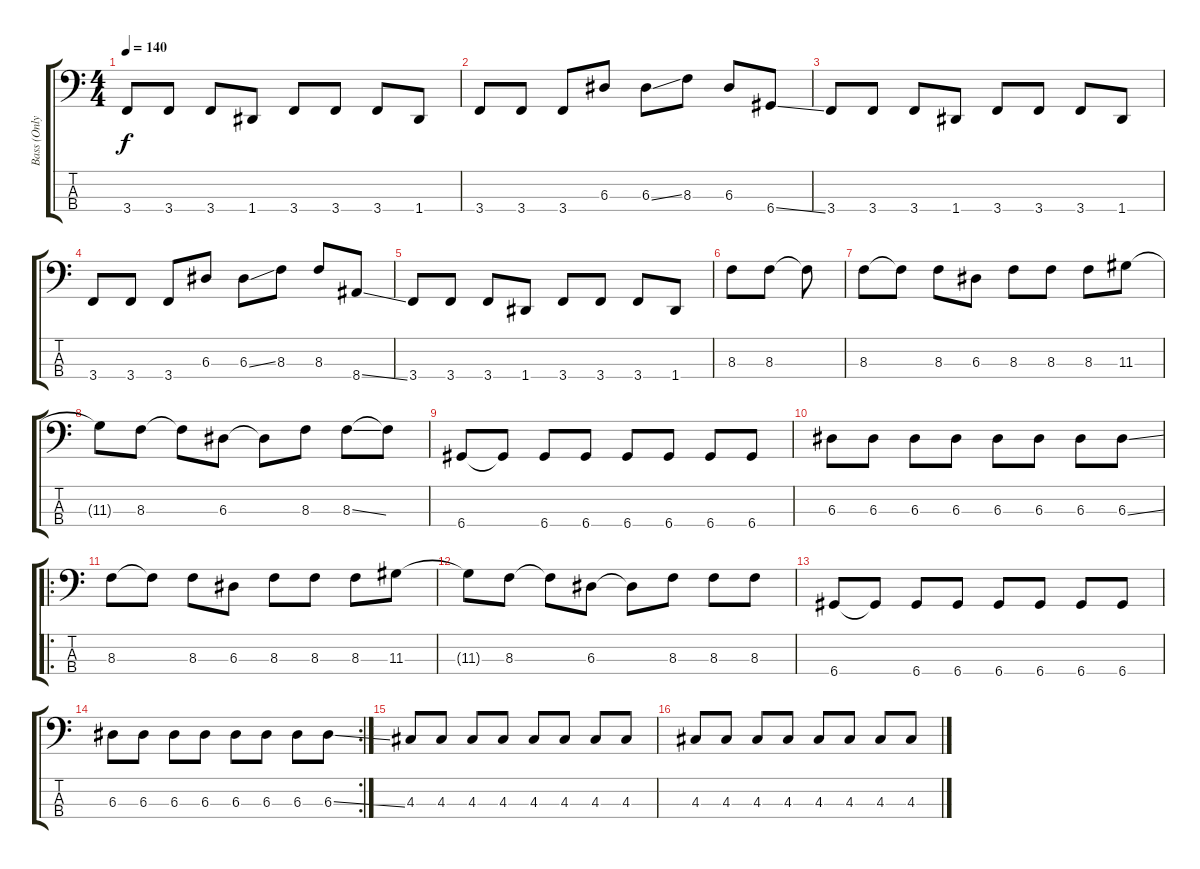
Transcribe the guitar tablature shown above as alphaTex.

\track ("Bass (Only for sound)" "Bass (Only") {instrument slapbass1}
\staff {score tabs}
\tuning (G2 D2 A1 D1) {hide}
\ts (4 4)
\tempo 140
\clef f4
\ks c
3.4.8{dy f} 3.4.8 3.4.8 1.4.8 3.4.8 3.4.8 3.4.8 1.4.8 |
3.4.8 3.4.8 3.4.8 6.3.8 6.3{ss}.8 8.3.8 6.3.8 6.4{ss}.8 |
3.4.8 3.4.8 3.4.8 1.4.8 3.4.8 3.4.8 3.4.8 1.4.8 |
3.4.8 3.4.8 3.4.8 6.3.8 6.3{ss}.8 8.3.8 8.3.8 8.4{ss}.8 |
3.4.8 3.4.8 3.4.8 1.4.8 3.4.8 3.4.8 3.4.8 1.4.8 |
8.3.8 8.3.8 8.3{t}.8 |
8.3.8 8.3{t}.8 8.3.8 6.3.8 8.3.8 8.3.8 8.3.8 11.3.8 |
11.3{t}.8 8.3.8 8.3{t}.8 6.3.8 6.3{t}.8 8.3.8 8.3{ss}.8 8.3{t}.8 |
6.4.8 6.4{t}.8 6.4.8 6.4.8 6.4.8 6.4.8 6.4.8 6.4.8 |
6.3.8 6.3.8 6.3.8 6.3.8 6.3.8 6.3.8 6.3.8 6.3{ss}.8 |
\ro
8.3.8 8.3{t}.8 8.3.8 6.3.8 8.3.8 8.3.8 8.3.8 11.3.8 |
11.3{t}.8 8.3.8 8.3{t}.8 6.3.8 6.3{t}.8 8.3.8 8.3.8 8.3.8 |
6.4.8 6.4{t}.8 6.4.8 6.4.8 6.4.8 6.4.8 6.4.8 6.4.8 |
\rc 2
6.3.8 6.3.8 6.3.8 6.3.8 6.3.8 6.3.8 6.3.8 6.3{ss}.8 |
4.3.8 4.3.8 4.3.8 4.3.8 4.3.8 4.3.8 4.3.8 4.3.8 |
4.3.8 4.3.8 4.3.8 4.3.8 4.3.8 4.3.8 4.3.8 4.3.8
